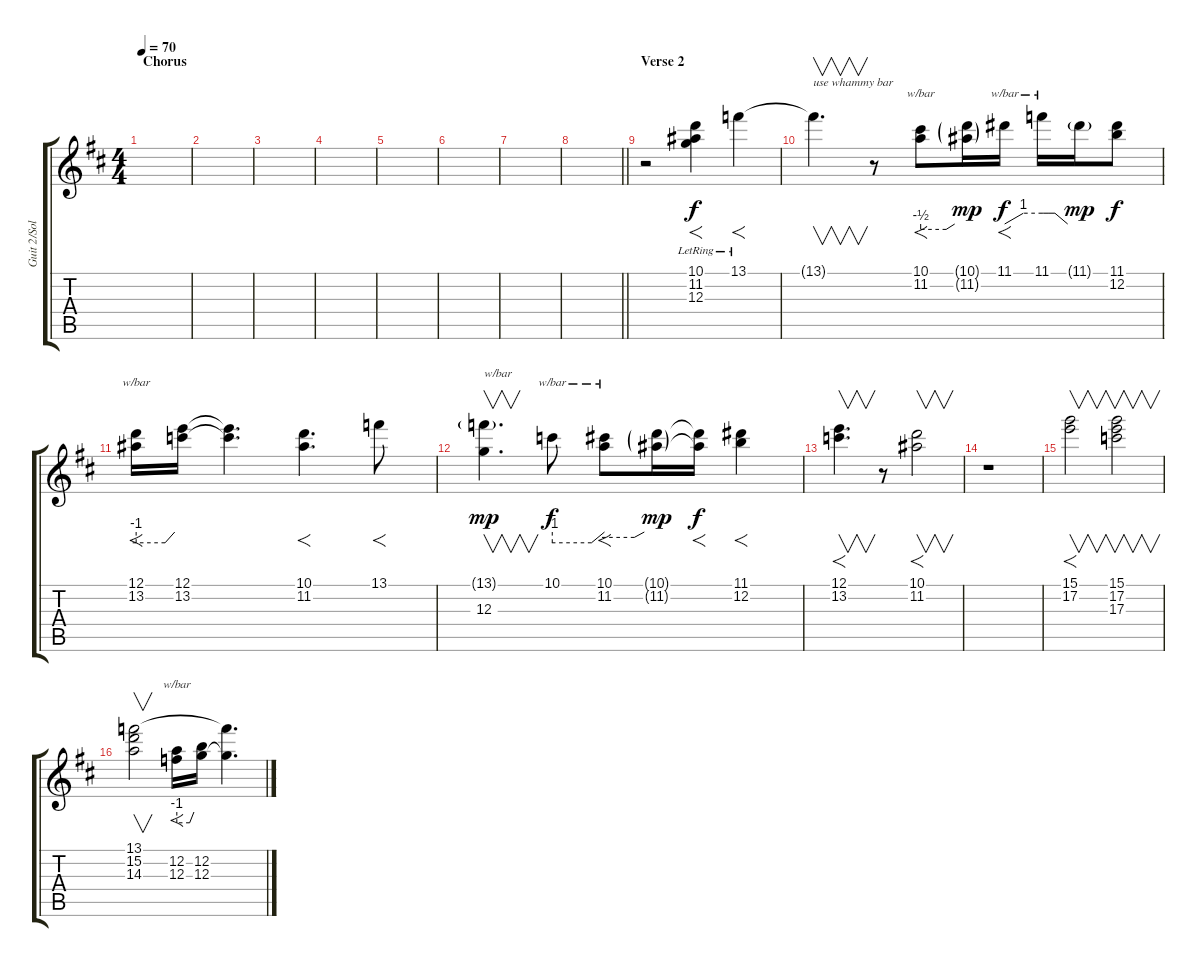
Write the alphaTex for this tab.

\track ("Guit 2/Solo (Standard Tuning)" "Guit 2/Sol") {instrument acousticguitarsteel}
\staff {score tabs}
\tuning (E4 B3 G3 D3 A2 C2) {hide}
\ts (4 4)
\section ("" "Chorus")
\tempo 70
\clef g2
\ks bminor
|
|
|
|
|
|
|
\barLineRight lightlight
|
\section ("" "Verse 2")
r.2 (10.1{lr} 11.2{lr} 12.3{lr}).4{f dy f} 13.1{lr}.4{f} |
13.1{t}.4{v d txt "use whammy bar"} r.8 (10.1 11.2).8{f tbe (custom default 0 -2 45 -2 60 0)} (10.1{g} 11.2{g}).16{dy mp} 11.1.16{f tbe (custom default 0 0 30 4 60 4) dy f} 11.1.16{tbe (custom default 0 4 3 4 16 4 30 4 60 0)} 11.1{g}.16{dy mp} (11.1 12.2).8{dy f} |
(12.1 13.2).16{f tbe (custom default 0 -4 45 -4 60 0)} (12.1 13.2).16 (12.1{t} 13.2{t}).4{d} (10.1 11.2).4{f d} 13.1.8{f} |
(13.1{g} 12.3).4{v d txt "w/bar" dy mp} 10.1.8{tbe (custom default 0 -4 45 -4 60 0) dy f} (10.1 11.2).8{f tbe (custom default 0 -2 45 -2 60 0)} (10.1{g} 11.2{g}).16{dy mp} (10.1{t} 11.2{t}).16{f dy f} (11.1 12.2).4{f} |
(12.1 13.2).4{f v d} r.8 (10.1 11.2).2{f v} |
r.1 |
(15.1 17.2).2{f v} (15.1 17.2 17.3).2{v} |
(13.1 15.2 14.3).2{v} (12.2 12.3).16{f tbe (custom default 0 -4 45 -4 60 0)} (12.2 12.3).16 (13.1{t} 12.3{t}).4{d}
